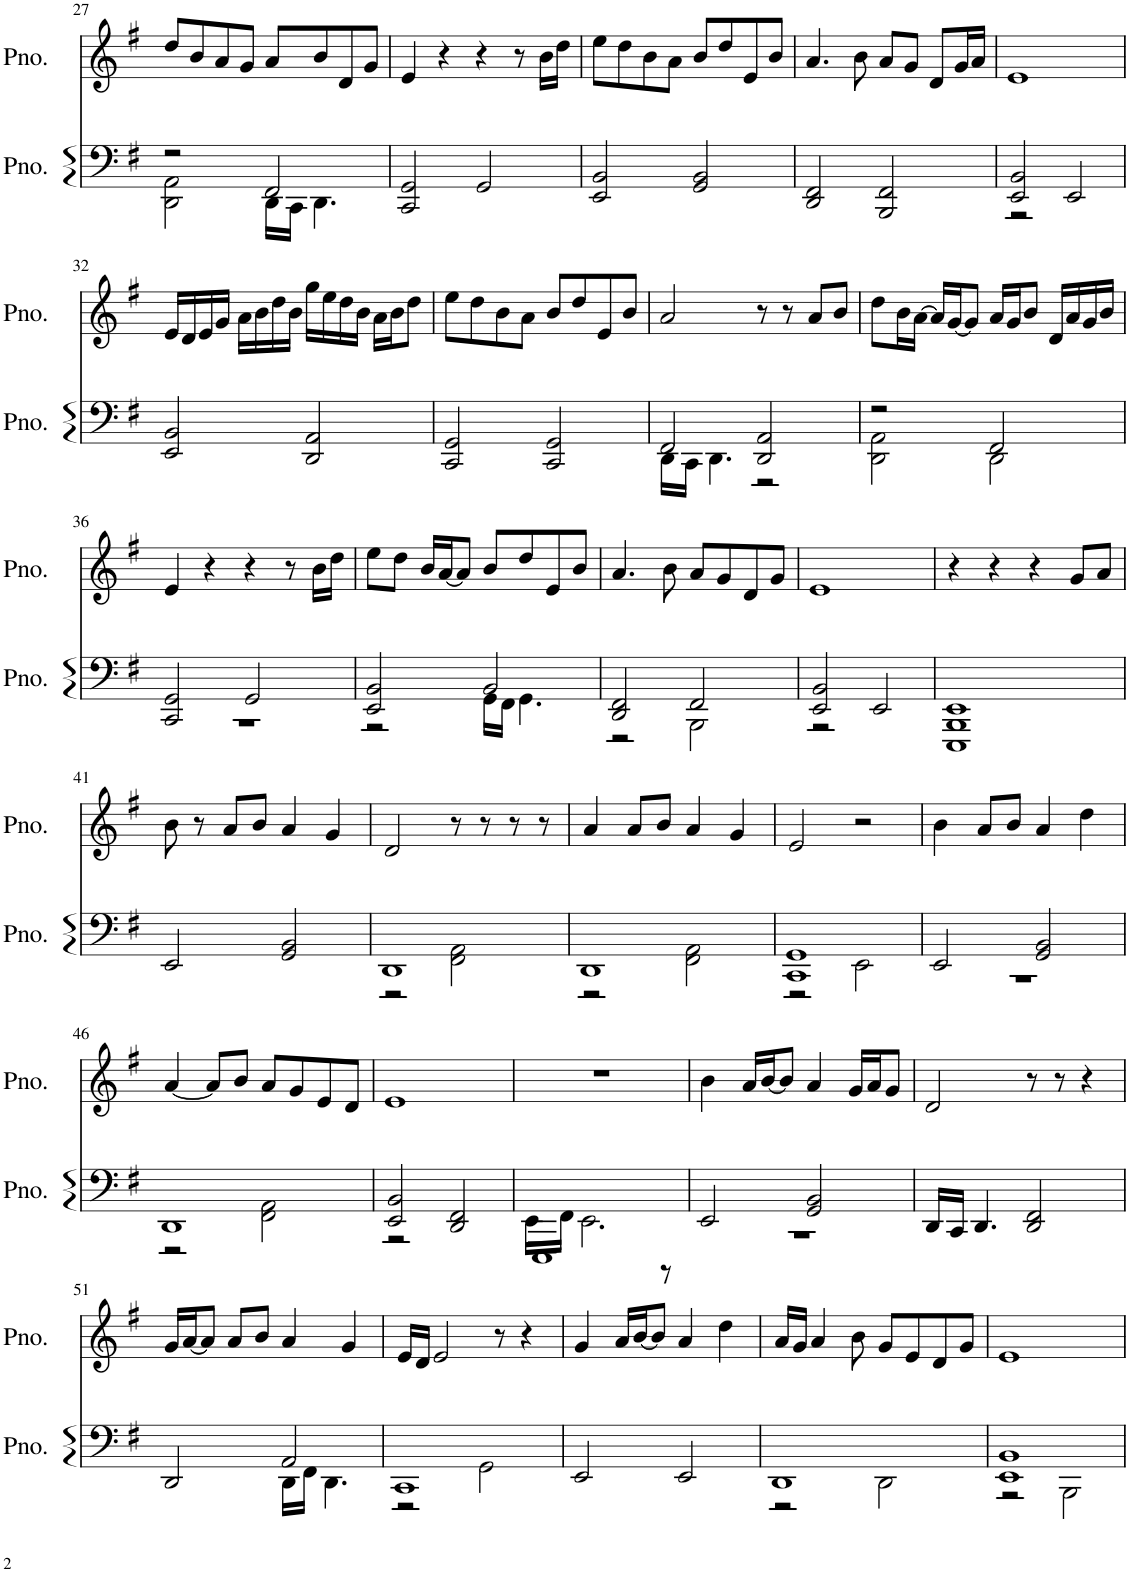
**kern	**kern
*part2	*part1
*staff2	*staff1
*I"Piano	*I"Piano
*I'Pno.	*I'Pno.
!!LO:PB:g=z
*clefF4	*clefG2
*k[f#]	*k[f#]
*M4/4	*M4/4
=27	=27
*^	*
2r	2DD\ 2AA\	8dd/L
.	.	8b/
.	.	8a/
.	.	8g/J
2FF#/	16DD\LL	8a/L
.	16CC\JJ	.
.	4.DD\	8b/
.	.	8d/
.	.	8g/J
*v	*v	*
=28	=28
2CC/ 2GG/	4e/
.	4r
2GG/	4r
.	8r
.	16b\LL
.	16dd\JJ
=29	=29
2EE/ 2BB/	8ee\L
.	8dd\
.	8b\
.	8a\J
2GG/ 2BB/	8b/L
.	8dd/
.	8e/
.	8b/J
=30	=30
2DD/ 2FF#/	4.a/
.	8b\
2BBB/ 2FF#/	8a/L
.	8g/J
.	8d/L
.	16g/L
.	16a/JJ
=31	=31
*^	*
2EE/ 2BB/	2r	1e
2EE/	2ryy	.
*v	*v	*
!!LO:LB:g=z
=32	=32
2EE/ 2BB/	16e/LL
.	16d/
.	16e/
.	16g/JJ
.	16a\LL
.	16b\
.	16dd\
.	16b\JJ
2DD/ 2AA/	16gg\LL
.	16ee\
.	16dd\
.	16b\JJ
.	16a\LL
.	16b\J
.	8dd\J
=33	=33
2CC/ 2GG/	8ee\L
.	8dd\
.	8b\
.	8a\J
2CC/ 2GG/	8b/L
.	8dd/
.	8e/
.	8b/J
=34	=34
*^	*
2FF#/	16DD\LL	2a/
.	16CC\JJ	.
.	4.DD\	.
2DD/ 2AA/	2r	8r
.	.	8r
.	.	8a/L
.	.	8b/J
=35	=35	=35
2r	2DD\ 2AA\	8dd\L
.	.	16b\L
.	.	[16a\JJ
.	.	16a/LL]
.	.	[16g/J
.	.	8g/J]
2FF#/	2DD\	16a/LL
.	.	16g/J
.	.	8b/J
.	.	16d/LL
.	.	16a/
.	.	16g/
.	.	16b/JJ
!!LO:LB:g=z
=36	=36	=36
2CC/ 2GG/	1r	4e/
.	.	4r
2GG/	.	4r
.	.	8r
.	.	16b\LL
.	.	16dd\JJ
=37	=37	=37
2EE/ 2BB/	2r	8ee\L
.	.	8dd\J
.	.	16b/LL
.	.	[16a/J
.	.	8a/J]
2BB/	16GG\LL	8b/L
.	16FF#\JJ	.
.	4.GG\	8dd/
.	.	8e/
.	.	8b/J
=38	=38	=38
2DD/ 2FF#/	2r	4.a/
.	.	8b\
2FF#/	2BBB\	8a/L
.	.	8g/
.	.	8d/
.	.	8g/J
=39	=39	=39
2EE/ 2BB/	2r	1e
2EE/	2ryy	.
*v	*v	*
=40	=40
1EEE 1BBB 1EE	4r
.	4r
.	4r
.	8g/L
.	8a/J
!!LO:LB:g=z
=41	=41
2EE/	8b\
.	8r
.	8a/L
.	8b/J
2GG/ 2BB/	4a/
.	4g/
=42	=42
*^	*
1DD	2r	2d/
.	2FF#\ 2AA\	8r
.	.	8r
.	.	8r
.	.	8r
=43	=43	=43
1DD	2r	4a/
.	.	8a/L
.	.	8b/J
.	2FF#\ 2AA\	4a/
.	.	4g/
=44	=44	=44
1CC 1GG	2r	2e/
.	2EE\	2r
=45	=45	=45
2EE/	1r	4b\
.	.	8a/L
.	.	8b/J
2GG/ 2BB/	.	4a/
.	.	4dd\
!!LO:LB:g=z
=46	=46	=46
1DD	2r	[4a/
.	.	8a/L]
.	.	8b/J
.	2FF#\ 2AA\	8a/L
.	.	8g/
.	.	8e/
.	.	8d/J
=47	=47	=47
2EE/ 2BB/	2r	1e
2DD/ 2FF#/	2ryy	.
=48	=48	=48
1EEE	16EE\LL	1r
.	16FF#\JJ	.
.	2.EE\	.
.	8r	.
=49	=49	=49
2EE/	1r	4b\
.	.	16a/LL
.	.	[16b/J
.	.	8b/J]
2GG/ 2BB/	.	4a/
.	.	16g/LL
.	.	16a/J
.	.	8g/J
*v	*v	*
=50	=50
16DD/LL	2d/
16CC/JJ	.
4.DD/	.
2DD/ 2FF#/	8r
.	8r
.	4r
!!LO:LB:g=z
=51	=51
*^	*
2DD/	2ryy	16g/LL
.	.	[16a/J
.	.	8a/J]
.	.	8a/L
.	.	8b/J
2AA/	16DD\LL	4a/
.	16FF#\JJ	.
.	4.DD\	.
.	.	4g/
=52	=52	=52
1CC	2r	16e/LL
.	.	16d/JJ
.	.	2e/
.	2GG\	.
.	.	8r
.	.	4r
*v	*v	*
=53	=53
2EE/	4g/
.	16a/LL
.	[16b/J
.	8b/J]
2EE/	4a/
.	4dd\
=54	=54
*^	*
1DD	2r	16a/LL
.	.	16g/JJ
.	.	4a/
.	.	8b\
.	2DD\	8g/L
.	.	8e/
.	.	8d/
.	.	8g/J
=55	=55	=55
1EE 1BB	2r	1e
.	2BBB\	.
*v	*v	*
=	=
*-	*-
